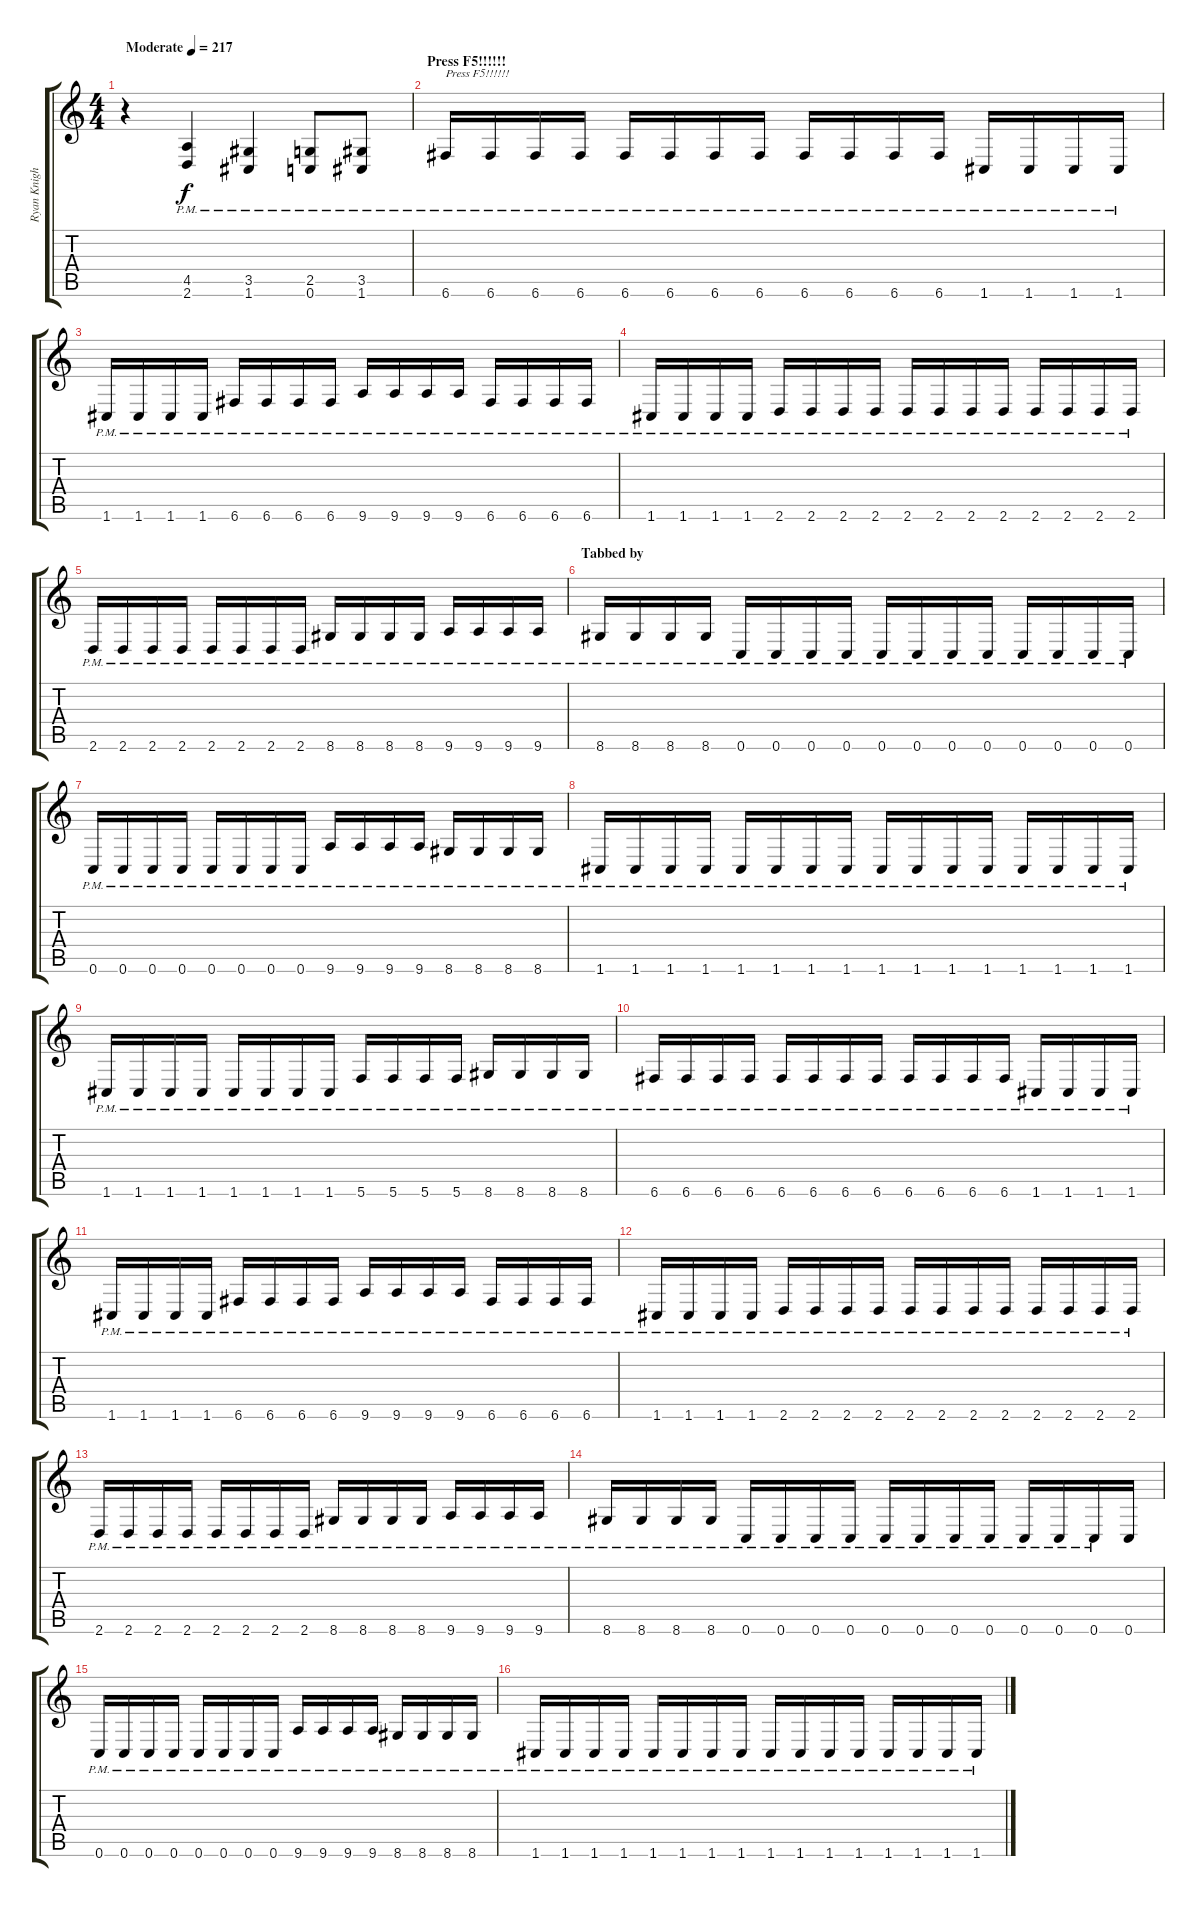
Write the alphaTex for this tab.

\track ("Ryan Knight (Left)" "Ryan Knigh") {instrument distortionguitar}
\staff {score tabs}
\tuning (C4 G3 Eb3 Bb2 F2 C2) {hide}
\ts (4 4)
\tempo (217 "Moderate")
\clef g2
\ks c
r.4{dy f instrument distortionguitar} (4.5{pm} 2.6{pm}).4 (3.5{pm} 1.6{pm}).4 (2.5{pm} 0.6{pm}).8 (3.5{pm} 1.6{pm}).8 |
\section ("" "Press F5!!!!!!")
6.6{pm}.16{txt "Press F5!!!!!!"} 6.6{pm}.16 6.6{pm}.16 6.6{pm}.16 6.6{pm}.16 6.6{pm}.16 6.6{pm}.16 6.6{pm}.16 6.6{pm}.16 6.6{pm}.16 6.6{pm}.16 6.6{pm}.16 1.6{pm}.16 1.6{pm}.16 1.6{pm}.16 1.6{pm}.16 |
1.6{pm}.16 1.6{pm}.16 1.6{pm}.16 1.6{pm}.16 6.6{pm}.16 6.6{pm}.16 6.6{pm}.16 6.6{pm}.16 9.6{pm}.16 9.6{pm}.16 9.6{pm}.16 9.6{pm}.16 6.6{pm}.16 6.6{pm}.16 6.6{pm}.16 6.6{pm}.16 |
1.6{pm}.16 1.6{pm}.16 1.6{pm}.16 1.6{pm}.16 2.6{pm}.16 2.6{pm}.16 2.6{pm}.16 2.6{pm}.16 2.6{pm}.16 2.6{pm}.16 2.6{pm}.16 2.6{pm}.16 2.6{pm}.16 2.6{pm}.16 2.6{pm}.16 2.6{pm}.16 |
2.6{pm}.16 2.6{pm}.16 2.6{pm}.16 2.6{pm}.16 2.6{pm}.16 2.6{pm}.16 2.6{pm}.16 2.6{pm}.16 8.6{pm}.16 8.6{pm}.16 8.6{pm}.16 8.6{pm}.16 9.6{pm}.16 9.6{pm}.16 9.6{pm}.16 9.6{pm}.16 |
\section ("" "Tabbed by")
8.6{pm}.16 8.6{pm}.16 8.6{pm}.16 8.6{pm}.16 0.6{pm}.16 0.6{pm}.16 0.6{pm}.16 0.6{pm}.16 0.6{pm}.16 0.6{pm}.16 0.6{pm}.16 0.6{pm}.16 0.6{pm}.16 0.6{pm}.16 0.6{pm}.16 0.6{pm}.16 |
0.6{pm}.16 0.6{pm}.16 0.6{pm}.16 0.6{pm}.16 0.6{pm}.16 0.6{pm}.16 0.6{pm}.16 0.6{pm}.16 9.6{pm}.16 9.6{pm}.16 9.6{pm}.16 9.6{pm}.16 8.6{pm}.16 8.6{pm}.16 8.6{pm}.16 8.6{pm}.16 |
1.6{pm}.16 1.6{pm}.16 1.6{pm}.16 1.6{pm}.16 1.6{pm}.16 1.6{pm}.16 1.6{pm}.16 1.6{pm}.16 1.6{pm}.16 1.6{pm}.16 1.6{pm}.16 1.6{pm}.16 1.6{pm}.16 1.6{pm}.16 1.6{pm}.16 1.6{pm}.16 |
1.6{pm}.16 1.6{pm}.16 1.6{pm}.16 1.6{pm}.16 1.6{pm}.16 1.6{pm}.16 1.6{pm}.16 1.6{pm}.16 5.6{pm}.16 5.6{pm}.16 5.6{pm}.16 5.6{pm}.16 8.6{pm}.16 8.6{pm}.16 8.6{pm}.16 8.6{pm}.16 |
6.6{pm}.16 6.6{pm}.16 6.6{pm}.16 6.6{pm}.16 6.6{pm}.16 6.6{pm}.16 6.6{pm}.16 6.6{pm}.16 6.6{pm}.16 6.6{pm}.16 6.6{pm}.16 6.6{pm}.16 1.6{pm}.16 1.6{pm}.16 1.6{pm}.16 1.6{pm}.16 |
1.6{pm}.16 1.6{pm}.16 1.6{pm}.16 1.6{pm}.16 6.6{pm}.16 6.6{pm}.16 6.6{pm}.16 6.6{pm}.16 9.6{pm}.16 9.6{pm}.16 9.6{pm}.16 9.6{pm}.16 6.6{pm}.16 6.6{pm}.16 6.6{pm}.16 6.6{pm}.16 |
1.6{pm}.16 1.6{pm}.16 1.6{pm}.16 1.6{pm}.16 2.6{pm}.16 2.6{pm}.16 2.6{pm}.16 2.6{pm}.16 2.6{pm}.16 2.6{pm}.16 2.6{pm}.16 2.6{pm}.16 2.6{pm}.16 2.6{pm}.16 2.6{pm}.16 2.6{pm}.16 |
2.6{pm}.16 2.6{pm}.16 2.6{pm}.16 2.6{pm}.16 2.6{pm}.16 2.6{pm}.16 2.6{pm}.16 2.6{pm}.16 8.6{pm}.16 8.6{pm}.16 8.6{pm}.16 8.6{pm}.16 9.6{pm}.16 9.6{pm}.16 9.6{pm}.16 9.6{pm}.16 |
8.6{pm}.16 8.6{pm}.16 8.6{pm}.16 8.6{pm}.16 0.6{pm}.16 0.6{pm}.16 0.6{pm}.16 0.6{pm}.16 0.6{pm}.16 0.6{pm}.16 0.6{pm}.16 0.6{pm}.16 0.6{pm}.16 0.6{pm}.16 0.6{pm}.16 0.6.16 |
0.6{pm}.16 0.6{pm}.16 0.6{pm}.16 0.6{pm}.16 0.6{pm}.16 0.6{pm}.16 0.6{pm}.16 0.6{pm}.16 9.6{pm}.16 9.6{pm}.16 9.6{pm}.16 9.6{pm}.16 8.6{pm}.16 8.6{pm}.16 8.6{pm}.16 8.6{pm}.16 |
1.6{pm}.16 1.6{pm}.16 1.6{pm}.16 1.6{pm}.16 1.6{pm}.16 1.6{pm}.16 1.6{pm}.16 1.6{pm}.16 1.6{pm}.16 1.6{pm}.16 1.6{pm}.16 1.6{pm}.16 1.6{pm}.16 1.6{pm}.16 1.6{pm}.16 1.6{pm}.16
